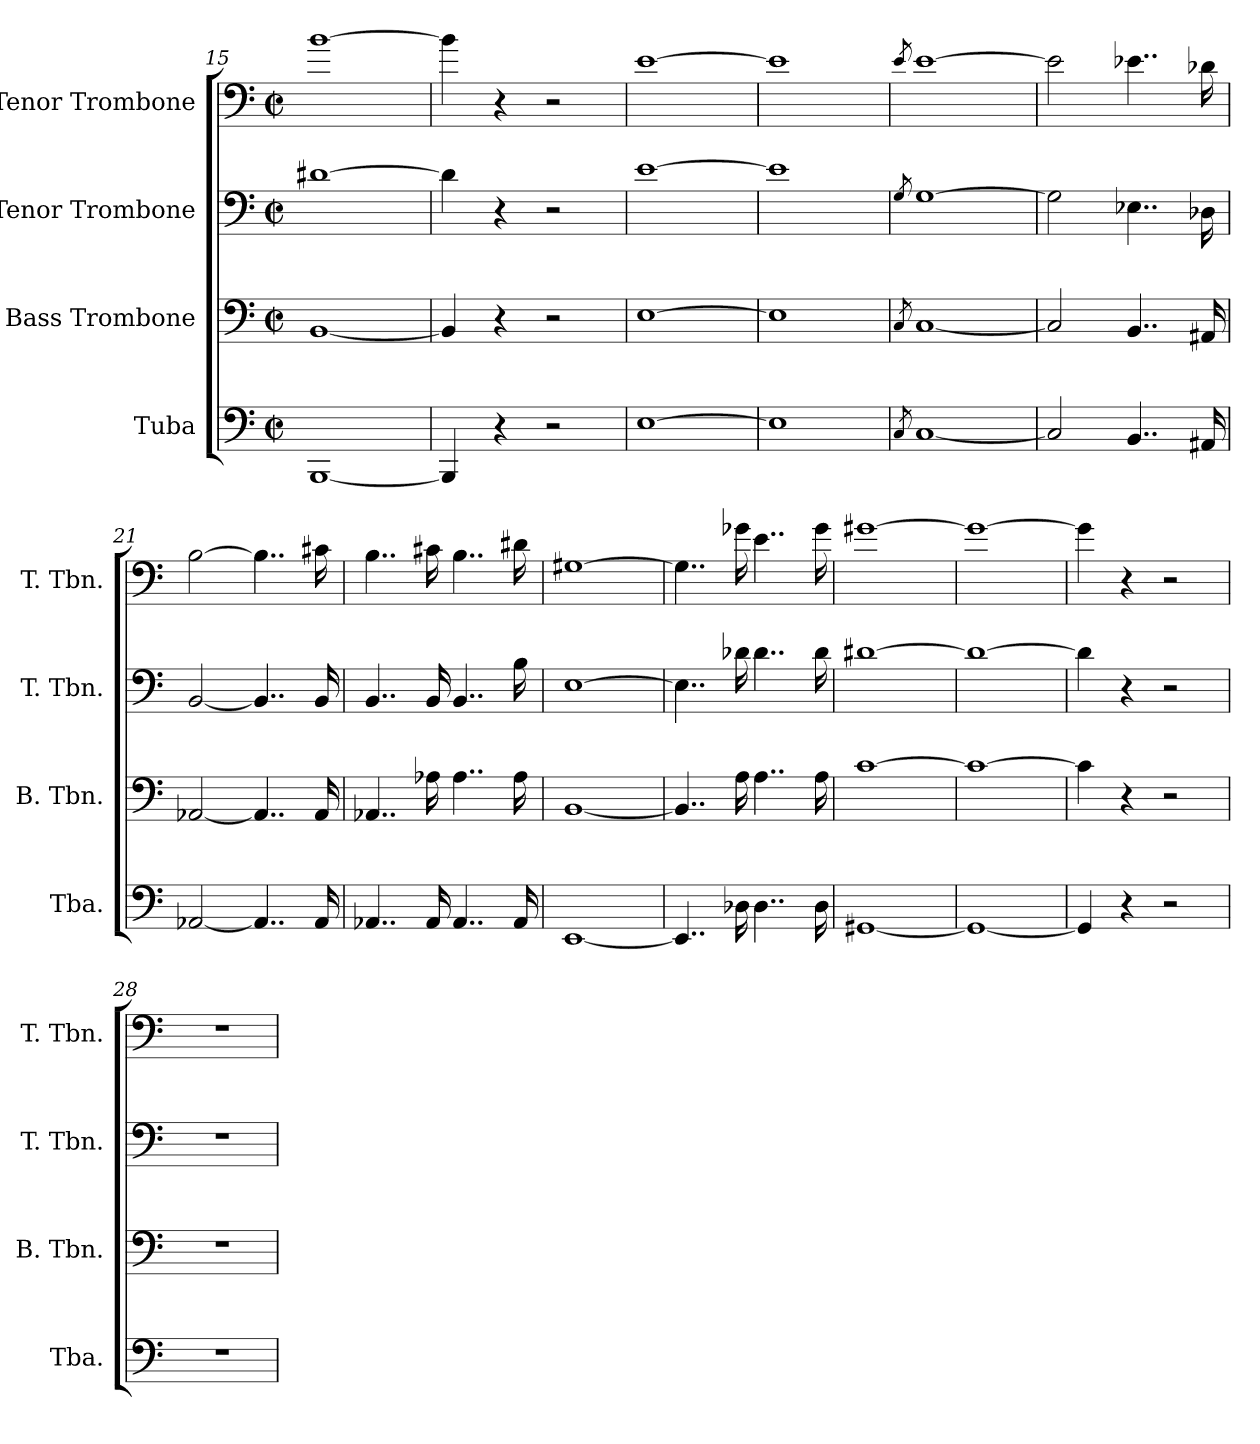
**kern	**kern	**kern	**kern
*part4	*part3	*part2	*part1
*staff4	*staff3	*staff2	*staff1
*I"Tuba	*I"Bass Trombone	*I"Tenor Trombone	*I"Tenor Trombone
*I'Tba.	*I'B. Tbn.	*I'T. Tbn.	*I'T. Tbn.
*clefF4	*clefF4	*clefF4	*clefF4
*k[]	*k[]	*k[]	*k[]
*M2/2	*M2/2	*M2/2	*M2/2
*met(c|)	*met(c|)	*met(c|)	*met(c|)
=15	=15	=15	=15
[1BBB	[1BB	[1d#X	[1b
=16	=16	=16	=16
4BBB/]	4BB/]	4d#\]	4b\]
4r	4r	4r	4r
2r	2r	2r	2r
=17	=17	=17	=17
[1E	[1E	[1e	[1e
=18	=18	=18	=18
1E]	1E]	1e]	1e]
!!LO:PB:g=z
=19	=19	=19	=19
8qC/	8qC/	8qG/	8qe/
[1C	[1C	[1G	[1e
=20	=20	=20	=20
2C/]	2C/]	2G\]	2e\]
4..BB/	4..BB/	4..E-X\	4..e-X\
16AA#X/	16AA#X/	16D-X\	16d-X\
=21	=21	=21	=21
[2AA-X/	[2AA-X/	[2BB/	[2B\
4..AA-/]	4..AA-/]	4..BB/]	4..B\]
16AA-/	16AA-/	16BB/	16c#X\
=22	=22	=22	=22
4..AA-X/	4..AA-X/	4..BB/	4..B\
16AA-/	16A-X\	16BB/	16c#X\
4..AA-/	4..A-\	4..BB/	4..B\
16AA-/	16A-\	16B\	16d#X\
=23	=23	=23	=23
[1EE	[1BB	[1E	[1G#X
=24	=24	=24	=24
4..EE/]	4..BB/]	4..E\]	4..G#\]
16D-X\	16A\	16d-X\	16g-X\
4..D-\	4..A\	4..d-\	4..e\
16D-\	16A\	16d-\	16g-\
=25	=25	=25	=25
[1GG#X	[1c	[1d#X	[1g#X
=26	=26	=26	=26
1GG#_	1c_	1d#_	1g#_
!!LO:LB:g=z
=27	=27	=27	=27
4GG#/]	4c\]	4d#\]	4g#\]
4r	4r	4r	4r
2r	2r	2r	2r
=28	=28	=28	=28
1r	1r	1r	1r
=	=	=	=
*-	*-	*-	*-
